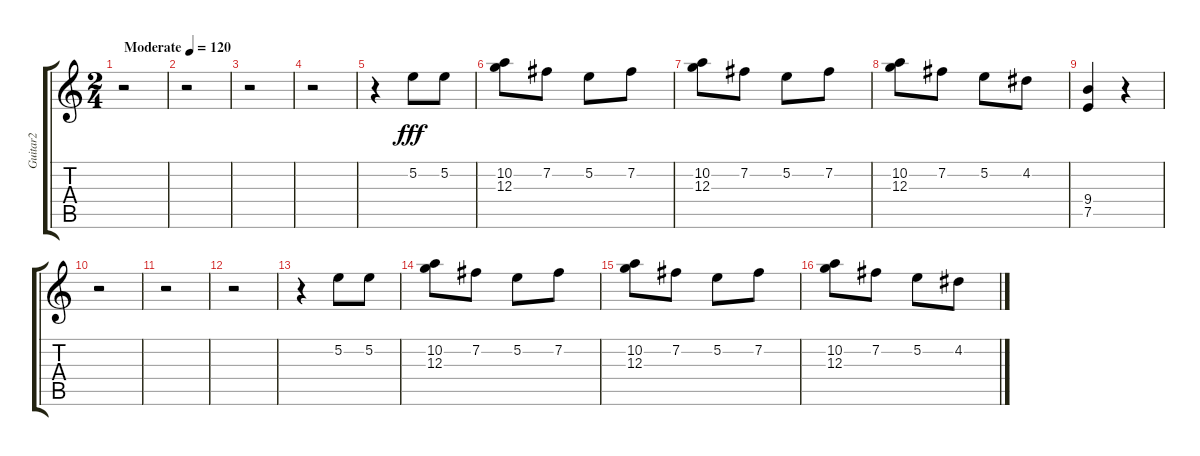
\track ("Guitar2" "Guitar2") {instrument distortionguitar}
\staff {score tabs}
\tuning (E4 B3 G3 D3 A2 E2) {hide}
\ts (2 4)
\tempo (120 "Moderate")
\clef g2
\ks c
r.2{dy fff instrument distortionguitar} |
r.2 |
r.2 |
r.2 |
r.4 5.2.8 5.2.8 |
(10.2 12.3).8 7.2.8 5.2.8 7.2.8 |
(10.2 12.3).8 7.2.8 5.2.8 7.2.8 |
(10.2 12.3).8 7.2.8 5.2.8 4.2.8 |
(9.4 7.5).4 r.4 |
r.2 |
r.2 |
r.2 |
r.4 5.2.8 5.2.8 |
(10.2 12.3).8 7.2.8 5.2.8 7.2.8 |
(10.2 12.3).8 7.2.8 5.2.8 7.2.8 |
(10.2 12.3).8 7.2.8 5.2.8 4.2.8
